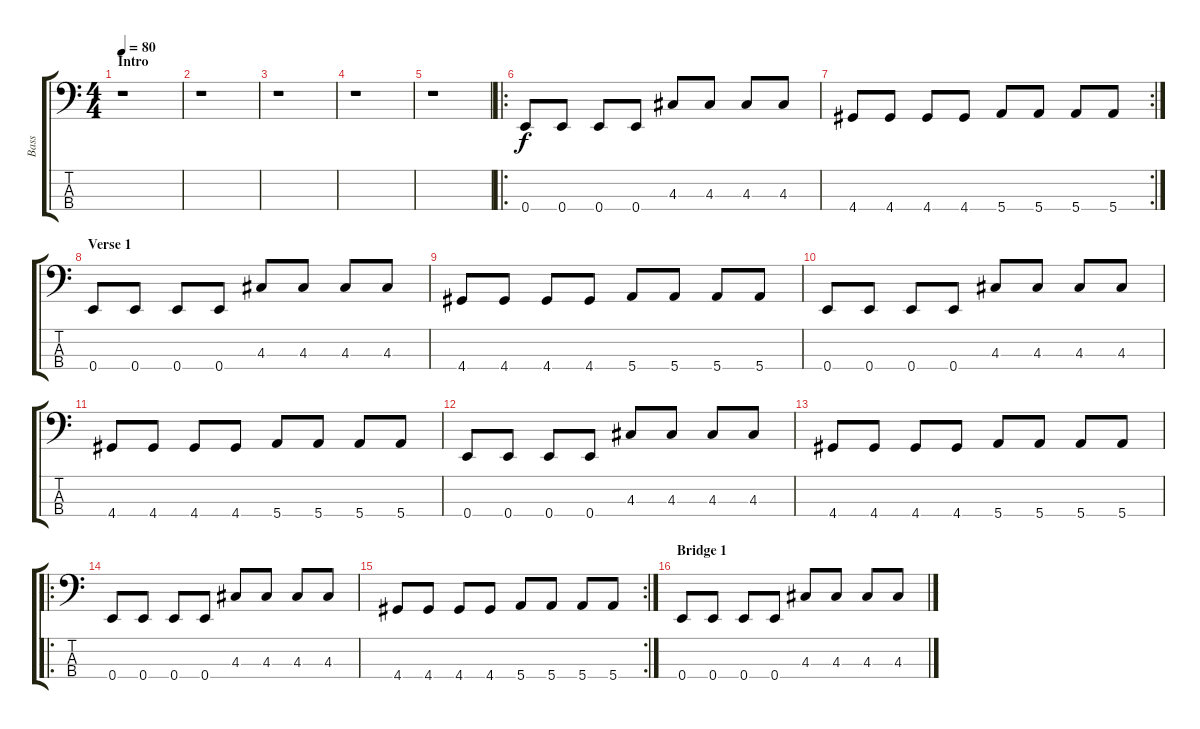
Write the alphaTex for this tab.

\track ("Bass" "Bass") {instrument electricbassfinger}
\staff {score tabs}
\tuning (G2 D2 A1 E1) {hide}
\ts (4 4)
\section ("" "Intro")
\tempo 80
\clef f4
\ks c
r.1{dy f instrument electricbassfinger} |
r.1 |
r.1 |
r.1 |
r.1 |
\ro
0.4.8 0.4.8 0.4.8 0.4.8 4.3.8 4.3.8 4.3.8 4.3.8 |
\rc 2
4.4.8 4.4.8 4.4.8 4.4.8 5.4.8 5.4.8 5.4.8 5.4.8 |
\section ("" "Verse 1")
0.4.8 0.4.8 0.4.8 0.4.8 4.3.8 4.3.8 4.3.8 4.3.8 |
4.4.8 4.4.8 4.4.8 4.4.8 5.4.8 5.4.8 5.4.8 5.4.8 |
0.4.8 0.4.8 0.4.8 0.4.8 4.3.8 4.3.8 4.3.8 4.3.8 |
4.4.8 4.4.8 4.4.8 4.4.8 5.4.8 5.4.8 5.4.8 5.4.8 |
0.4.8 0.4.8 0.4.8 0.4.8 4.3.8 4.3.8 4.3.8 4.3.8 |
4.4.8 4.4.8 4.4.8 4.4.8 5.4.8 5.4.8 5.4.8 5.4.8 |
\ro
0.4.8 0.4.8 0.4.8 0.4.8 4.3.8 4.3.8 4.3.8 4.3.8 |
\rc 2
4.4.8 4.4.8 4.4.8 4.4.8 5.4.8 5.4.8 5.4.8 5.4.8 |
\section ("" "Bridge 1")
0.4.8 0.4.8 0.4.8 0.4.8 4.3.8 4.3.8 4.3.8 4.3.8
